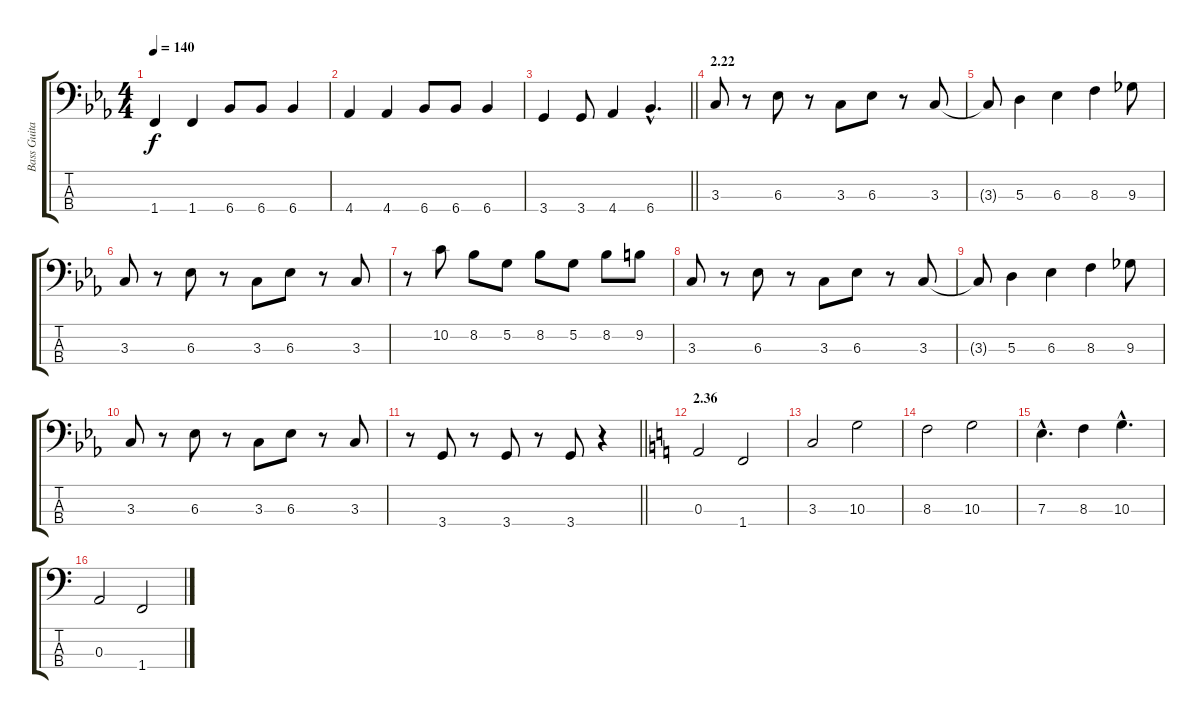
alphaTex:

\track ("Bass Guitar" "Bass Guita") {instrument electricbasspick}
\staff {score tabs}
\tuning (G2 D2 A1 E1) {hide}
\ts (4 4)
\tempo 140
\clef f4
\ks cminor
1.4.4{dy f} 1.4.4 6.4.8 6.4.8 6.4.4 |
4.4.4 4.4.4 6.4.8 6.4.8 6.4.4 |
\barLineRight lightlight
3.4.4 3.4.8 4.4.4 6.4{hac}.4{d} |
\section ("" "2.22")
3.3.8 r.8 6.3.8 r.8 3.3.8 6.3.8 r.8 3.3.8 |
3.3{t}.8 5.3.4 6.3.4 8.3.4 9.3.8 |
3.3.8 r.8 6.3.8 r.8 3.3.8 6.3.8 r.8 3.3.8 |
r.8 10.2.8 8.2.8 5.2.8 8.2.8 5.2.8 8.2.8 9.2.8 |
3.3.8 r.8 6.3.8 r.8 3.3.8 6.3.8 r.8 3.3.8 |
3.3{t}.8 5.3.4 6.3.4 8.3.4 9.3.8 |
3.3.8 r.8 6.3.8 r.8 3.3.8 6.3.8 r.8 3.3.8 |
\barLineRight lightlight
r.8 3.4.8 r.8 3.4.8 r.8 3.4.8 r.4 |
\section ("" "2.36")
\ks aminor
0.3.2{instrument electricbassfinger} 1.4.2 |
3.3.2 10.3.2 |
8.3.2 10.3.2 |
7.3{hac}.4{d} 8.3.4 10.3{hac}.4{d} |
0.3.2 1.4.2
